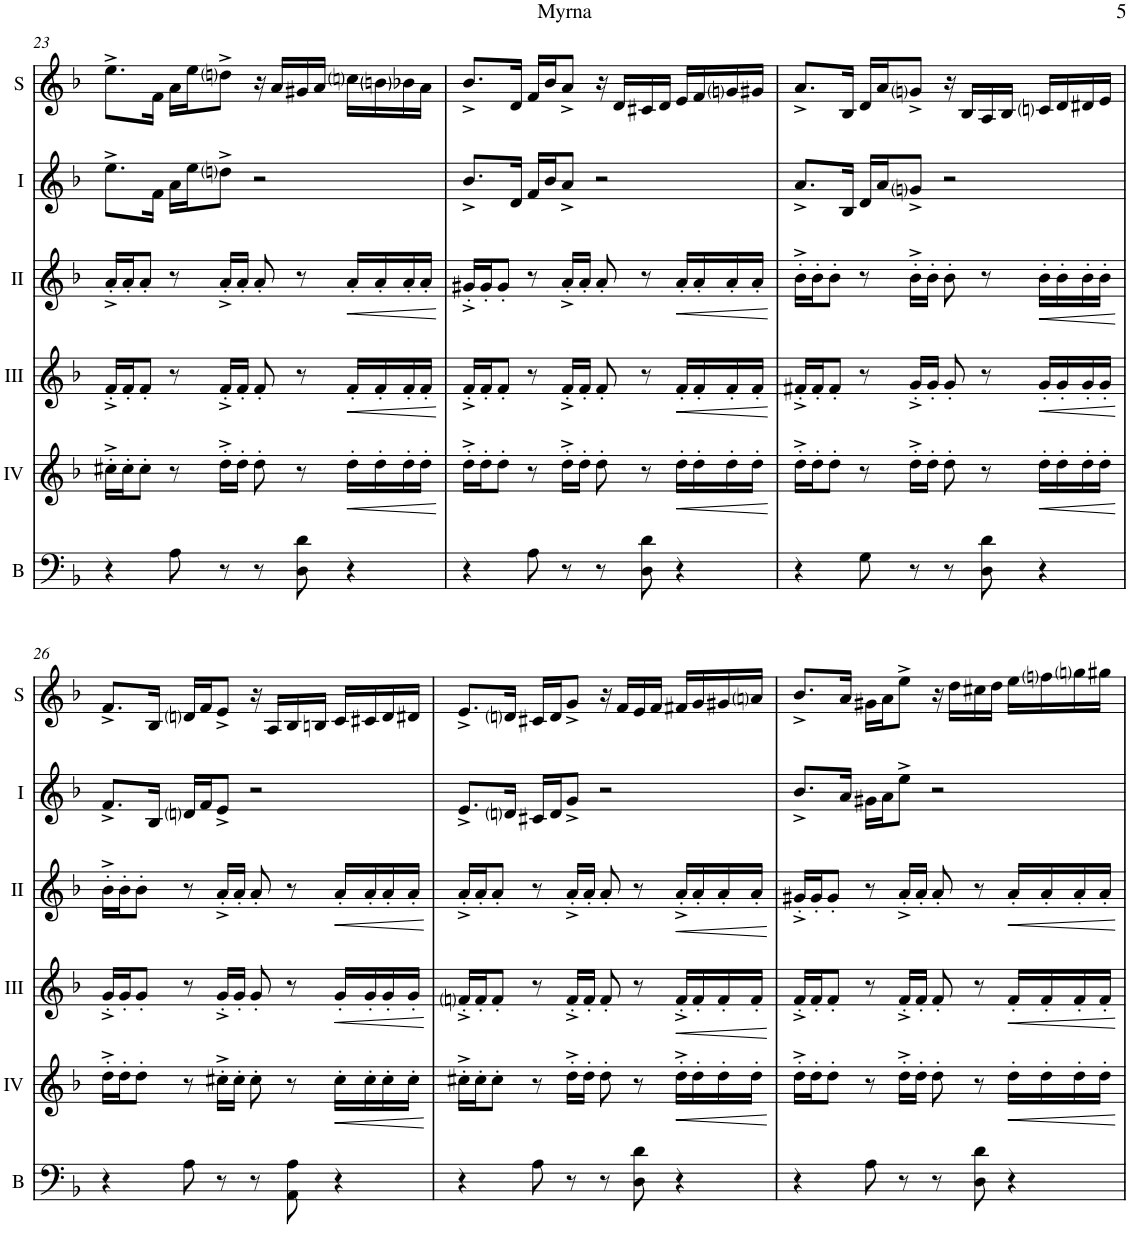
**kern	**kern	**dynam	**kern	**dynam	**kern	**dynam	**kern	**kern
*part6	*part5	*part5	*part4	*part4	*part3	*part3	*part2	*part1
*staff6	*staff5	*staff5	*staff4	*staff4	*staff3	*staff3	*staff2	*staff1
*I"Bass	*I"Acc. 4	*	*I"Acc. 3	*	*I"Acc. 2	*	*I"Acc. 1	*I"Solo
*I'B	*	*	*	*	*	*	*	*I'S
!!LO:PB:g=z
*clefF4	*clefG2	*	*clefG2	*	*clefG2	*	*clefG2	*clefG2
*Trd7c12	*Trd7c12	*	*	*	*	*	*Trd7c12	*
*k[b-]	*k[b-]	*	*k[b-]	*	*k[b-]	*	*k[b-]	*k[b-]
*M4/4	*M4/4	*	*M4/4	*	*M4/4	*	*M4/4	*M4/4
=23	=23	=23	=23	=23	=23	=23	=23	=23
4r	16cc#X'^\LL	.	16f'^/LL	.	16a'^/LL	.	8.ee^\L	8.ee^\L
.	16cc#'\J	.	16f'/J	.	16a'/J	.	.	.
.	8cc#'\J	.	8f'/J	.	8a'/J	.	.	.
.	.	.	.	.	.	.	16f\Jk	16f\Jk
8A\	8r	.	8r	.	8r	.	16a\LL	16a\LL
.	.	.	.	.	.	.	16ee\J	16ee\J
8r	16dd'^\LL	.	16f'^/LL	.	16a'^/LL	.	8ddni^\J	8ddni^\J
.	16dd'\JJ	.	16f'/JJ	.	16a'/JJ	.	.	.
8r	8dd'\	.	8f'/	.	8a'/	.	2r	16r
.	.	.	.	.	.	.	.	16a/LL
8D\ 8d\	8r	.	8r	.	8r	.	.	16g#X/
.	.	.	.	.	.	.	.	16a/JJ
!	!	!LO:HP:b	!	!LO:HP:b	!	!LO:HP:b	!	!
4r	16dd'\LL	<	16f'/LL	<	16a'/LL	<	.	16ccni\LL
.	16dd'\	.	16f'/	.	16a'/	.	.	16bn\
.	16dd'\	.	16f'/	.	16a'/	.	.	16b-X\
.	16dd'\JJ	.	16f'/JJ	.	16a'/JJ	.	.	16a\JJ
.	.	[	.	[	.	[	.	.
=24	=24	=24	=24	=24	=24	=24	=24	=24
4r	16dd'^\LL	.	16f'^/LL	.	16g#X'^/LL	.	8.b-^/L	8.b-^/L
.	16dd'\J	.	16f'/J	.	16g#'/J	.	.	.
.	8dd'\J	.	8f'/J	.	8g#'/J	.	.	.
.	.	.	.	.	.	.	16d/Jk	16d/Jk
8A\	8r	.	8r	.	8r	.	16f/LL	16f/LL
.	.	.	.	.	.	.	16b-/J	16b-/J
8r	16dd'^\LL	.	16f'^/LL	.	16a'^/LL	.	8a^/J	8a^/J
.	16dd'\JJ	.	16f'/JJ	.	16a'/JJ	.	.	.
8r	8dd'\	.	8f'/	.	8a'/	.	2r	16r
.	.	.	.	.	.	.	.	16d/LL
8D\ 8d\	8r	.	8r	.	8r	.	.	16c#X/
.	.	.	.	.	.	.	.	16d/JJ
!	!	!LO:HP:b	!	!LO:HP:b	!	!LO:HP:b	!	!
4r	16dd'\LL	<	16f'/LL	<	16a'/LL	<	.	16e/LL
.	16dd'\	.	16f'/	.	16a'/	.	.	16f/
.	16dd'\	.	16f'/	.	16a'/	.	.	16gni/
.	16dd'\JJ	.	16f'/JJ	.	16a'/JJ	.	.	16g#X/JJ
.	.	[	.	[	.	[	.	.
=25	=25	=25	=25	=25	=25	=25	=25	=25
4r	16dd'^\LL	.	16f#X'^/LL	.	16b-'^\LL	.	8.a^/L	8.a^/L
.	16dd'\J	.	16f#'/J	.	16b-'\J	.	.	.
.	8dd'\J	.	8f#'/J	.	8b-'\J	.	.	.
.	.	.	.	.	.	.	16B-/Jk	16B-/Jk
8G\	8r	.	8r	.	8r	.	16d/LL	16d/LL
.	.	.	.	.	.	.	16a/J	16a/J
8r	16dd'^\LL	.	16g'^/LL	.	16b-'^\LL	.	8gni^/J	8gni^/J
.	16dd'\JJ	.	16g'/JJ	.	16b-'\JJ	.	.	.
8r	8dd'\	.	8g'/	.	8b-'\	.	2r	16r
.	.	.	.	.	.	.	.	16B-/LL
8D\ 8d\	8r	.	8r	.	8r	.	.	16A/
.	.	.	.	.	.	.	.	16B-/JJ
!	!	!LO:HP:b	!	!LO:HP:b	!	!LO:HP:b	!	!
4r	16dd'\LL	<	16g'/LL	<	16b-'\LL	<	.	16cni/LL
.	16dd'\	.	16g'/	.	16b-'\	.	.	16d/
.	16dd'\	.	16g'/	.	16b-'\	.	.	16d#X/
.	16dd'\JJ	.	16g'/JJ	.	16b-'\JJ	.	.	16e/JJ
.	.	[	.	[	.	[	.	.
!!LO:LB:g=z
=26	=26	=26	=26	=26	=26	=26	=26	=26
4r	16dd'^\LL	.	16g'^/LL	.	16b-'^\LL	.	8.f^/L	8.f^/L
.	16dd'\J	.	16g'/J	.	16b-'\J	.	.	.
.	8dd'\J	.	8g'/J	.	8b-'\J	.	.	.
.	.	.	.	.	.	.	16B-/Jk	16B-/Jk
8A\	8r	.	8r	.	8r	.	16dni/LL	16dni/LL
.	.	.	.	.	.	.	16f/J	16f/J
8r	16cc#X'^\LL	.	16g'^/LL	.	16a'^/LL	.	8e^/J	8e^/J
.	16cc#'\JJ	.	16g'/JJ	.	16a'/JJ	.	.	.
8r	8cc#'\	.	8g'/	.	8a'/	.	2r	16r
.	.	.	.	.	.	.	.	16A/LL
8AA\ 8A\	8r	.	8r	.	8r	.	.	16B-/
.	.	.	.	.	.	.	.	16Bn/JJ
!	!	!LO:HP:b	!	!LO:HP:b	!	!LO:HP:b	!	!
4r	16cc#'\LL	<	16g'/LL	<	16a'/LL	<	.	16c/LL
.	16cc#'\	.	16g'/	.	16a'/	.	.	16c#X/
.	16cc#'\	.	16g'/	.	16a'/	.	.	16d/
.	16cc#'\JJ	.	16g'/JJ	.	16a'/JJ	.	.	16d#X/JJ
.	.	[	.	[	.	[	.	.
=27	=27	=27	=27	=27	=27	=27	=27	=27
4r	16cc#X'^\LL	.	16fni'^/LL	.	16a'^/LL	.	8.e^/L	8.e^/L
.	16cc#'\J	.	16f'/J	.	16a'/J	.	.	.
.	8cc#'\J	.	8f'/J	.	8a'/J	.	.	.
.	.	.	.	.	.	.	16dni/Jk	16dni/Jk
8A\	8r	.	8r	.	8r	.	16c#X/LL	16c#X/LL
.	.	.	.	.	.	.	16d/J	16d/J
8r	16dd'^\LL	.	16f'^/LL	.	16a'^/LL	.	8g^/J	8g^/J
.	16dd'\JJ	.	16f'/JJ	.	16a'/JJ	.	.	.
8r	8dd'\	.	8f'/	.	8a'/	.	2r	16r
.	.	.	.	.	.	.	.	16f/LL
8D\ 8d\	8r	.	8r	.	8r	.	.	16e/
.	.	.	.	.	.	.	.	16f/JJ
!	!	!LO:HP:b	!	!LO:HP:b	!	!LO:HP:b	!	!
4r	16dd'^\LL	<	16f'^/LL	<	16a'^/LL	<	.	16f#X/LL
.	16dd'\	.	16f'/	.	16a'/	.	.	16g/
.	16dd'\	.	16f'/	.	16a'/	.	.	16g#X/
.	16dd'\JJ	.	16f'/JJ	.	16a'/JJ	.	.	16ani/JJ
.	.	[	.	[	.	[	.	.
=28	=28	=28	=28	=28	=28	=28	=28	=28
4r	16dd'^\LL	.	16f'^/LL	.	16g#X'^/LL	.	8.b-^/L	8.b-^/L
.	16dd'\J	.	16f'/J	.	16g#'/J	.	.	.
.	8dd'\J	.	8f'/J	.	8g#'/J	.	.	.
.	.	.	.	.	.	.	16a/Jk	16a/Jk
8A\	8r	.	8r	.	8r	.	16g#X\LL	16g#X\LL
.	.	.	.	.	.	.	16a\J	16a\J
8r	16dd'^\LL	.	16f'^/LL	.	16a'^/LL	.	8ee^\J	8ee^\J
.	16dd'\JJ	.	16f'/JJ	.	16a'/JJ	.	.	.
8r	8dd'\	.	8f'/	.	8a'/	.	2r	16r
.	.	.	.	.	.	.	.	16dd\LL
8D\ 8d\	8r	.	8r	.	8r	.	.	16cc#X\
.	.	.	.	.	.	.	.	16dd\JJ
!	!	!LO:HP:b	!	!LO:HP:b	!	!LO:HP:b	!	!
4r	16dd'\LL	<	16f'/LL	<	16a'/LL	<	.	16ee\LL
.	16dd'\	.	16f'/	.	16a'/	.	.	16ffni\
.	16dd'\	.	16f'/	.	16a'/	.	.	16ggni\
.	16dd'\JJ	.	16f'/JJ	.	16a'/JJ	.	.	16gg#X\JJ
.	.	[	.	[	.	[	.	.
=	=	=	=	=	=	=	=	=
*-	*-	*-	*-	*-	*-	*-	*-	*-
